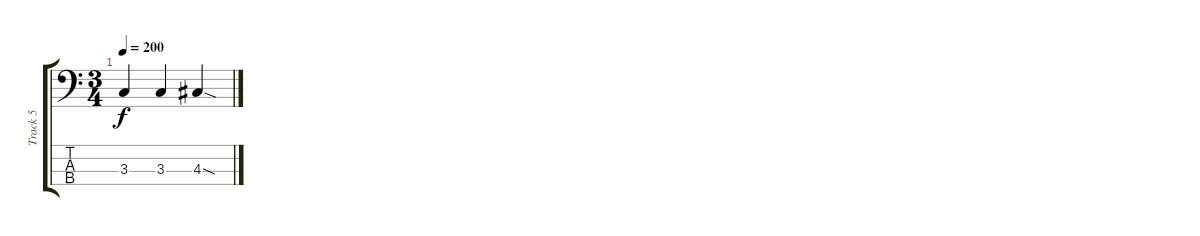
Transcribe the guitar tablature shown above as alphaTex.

\track ("Track 5" "Track 5") {instrument electricbasspick}
\staff {score tabs}
\tuning (G2 D2 A1 E1) {hide}
\ts (3 4)
\tempo 200
\clef f4
\ks c
3.3.4{dy f} 3.3.4 4.3{sod}.4
